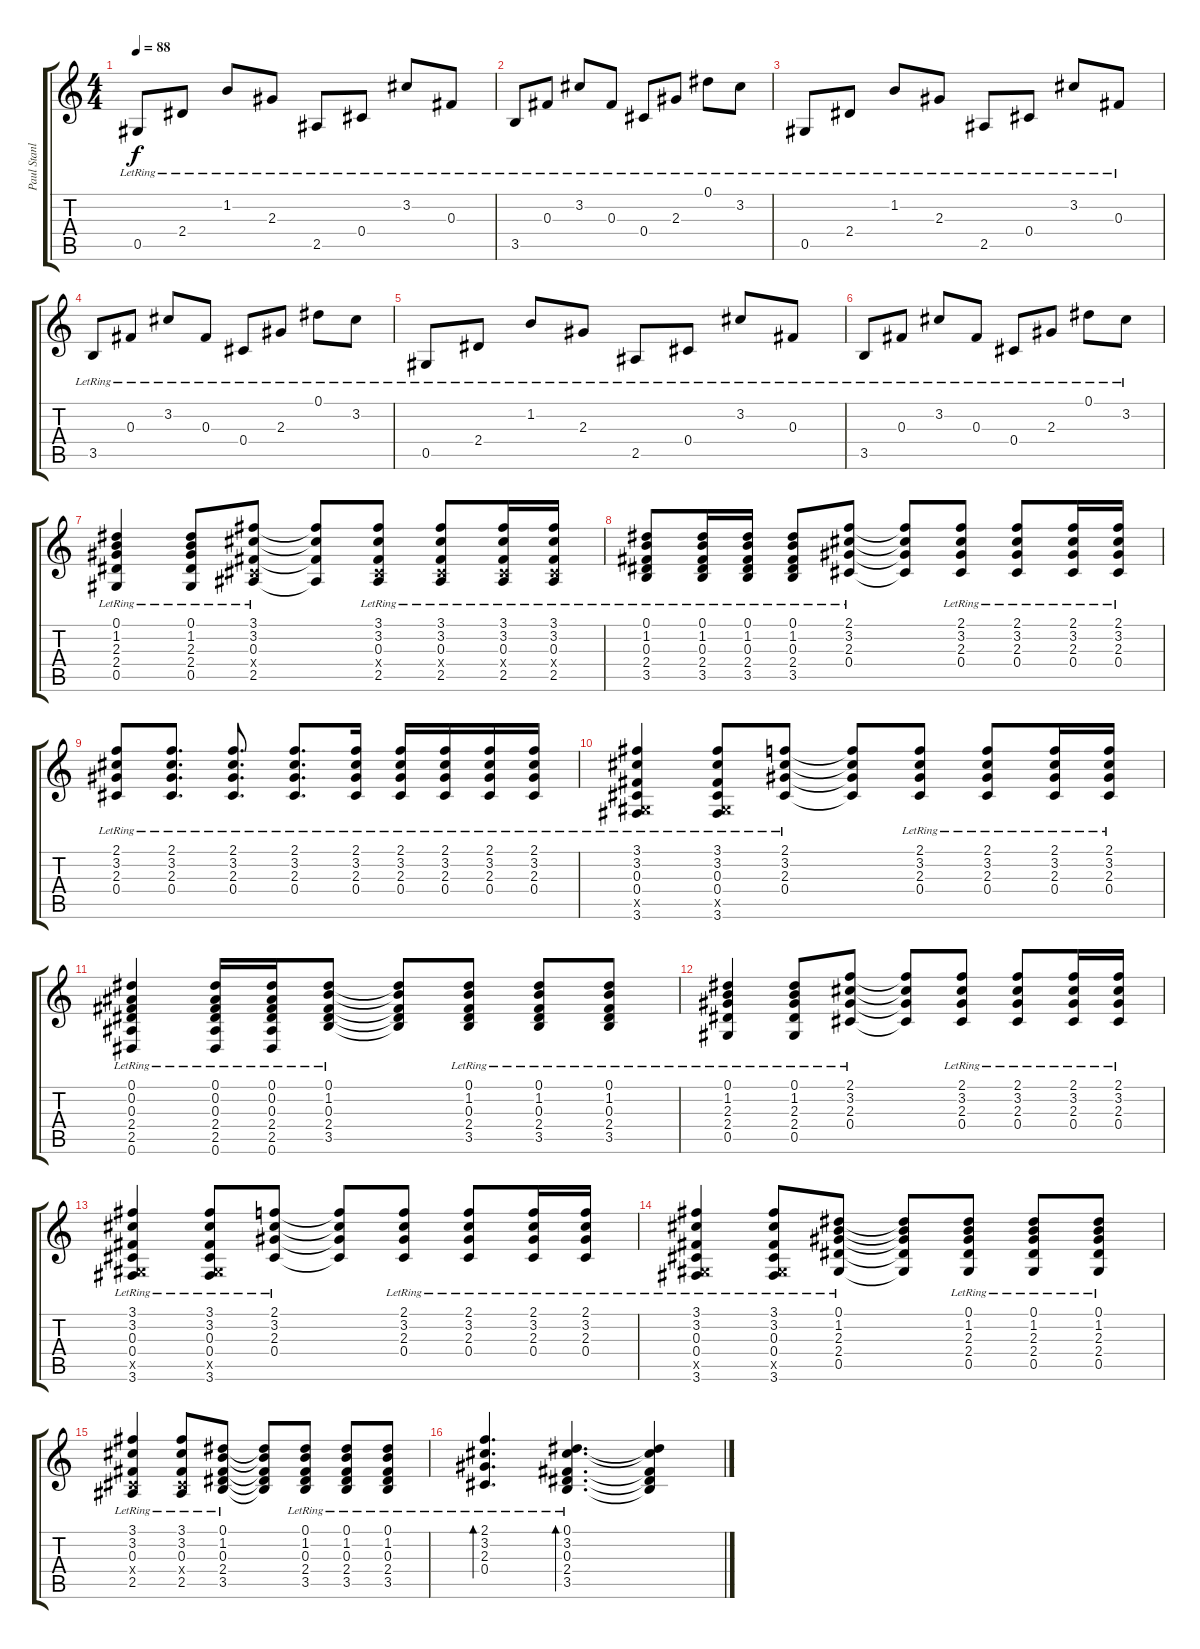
\track ("Paul Stanley (Gtr. 1)" "Paul Stanl") {instrument acousticguitarsteel}
\staff {score tabs}
\tuning (Eb4 Bb3 Gb3 Db3 Ab2 Eb2) {hide}
\ts (4 4)
\tempo 88
\clef g2
\ks c
0.5{lr}.8{dy f} 2.4{lr}.8 1.2{lr}.8 2.3{lr}.8 2.5{lr}.8 0.4{lr}.8 3.2{lr}.8 0.3{lr}.8 |
3.5{lr}.8 0.3{lr}.8 3.2{lr}.8 0.3{lr}.8 0.4{lr}.8 2.3{lr}.8 0.1{lr}.8 3.2{lr}.8 |
0.5{lr}.8 2.4{lr}.8 1.2{lr}.8 2.3{lr}.8 2.5{lr}.8 0.4{lr}.8 3.2{lr}.8 0.3{lr}.8 |
3.5{lr}.8 0.3{lr}.8 3.2{lr}.8 0.3{lr}.8 0.4{lr}.8 2.3{lr}.8 0.1{lr}.8 3.2{lr}.8 |
0.5{lr}.8 2.4{lr}.8 1.2{lr}.8 2.3{lr}.8 2.5{lr}.8 0.4{lr}.8 3.2{lr}.8 0.3{lr}.8 |
3.5{lr}.8 0.3{lr}.8 3.2{lr}.8 0.3{lr}.8 0.4{lr}.8 2.3{lr}.8 0.1{lr}.8 3.2{lr}.8 |
(0.1{lr} 1.2{lr} 2.3{lr} 2.4{lr} 0.5{lr}).4 (0.1{lr} 1.2{lr} 2.3{lr} 2.4{lr} 0.5{lr}).8 (3.1{lr} 3.2{lr} 0.3{lr} 0.4{x} 2.5{lr}).8 (3.1{t} 3.2{t} 0.3{t} 2.5{t}).8 (3.1{lr} 3.2{lr} 0.3{lr} 0.4{x} 2.5{lr}).8 (3.1{lr} 3.2{lr} 0.3{lr} 0.4{x} 2.5{lr}).8 (3.1{lr} 3.2{lr} 0.3{lr} 0.4{x} 2.5{lr}).16 (3.1{lr} 3.2{lr} 0.3{lr} 0.4{x} 2.5{lr}).16 |
(0.1{lr} 1.2{lr} 0.3{lr} 2.4{lr} 3.5{lr}).8 (0.1{lr} 1.2{lr} 0.3{lr} 2.4{lr} 3.5{lr}).16 (0.1{lr} 1.2{lr} 0.3{lr} 2.4{lr} 3.5{lr}).16 (0.1{lr} 1.2{lr} 0.3{lr} 2.4{lr} 3.5{lr}).8 (2.1{lr} 3.2{lr} 2.3{lr} 0.4{lr}).8 (2.1{t} 3.2{t} 2.3{t} 0.4{t}).8 (2.1{lr} 3.2{lr} 2.3{lr} 0.4{lr}).8 (2.1{lr} 3.2{lr} 2.3{lr} 0.4{lr}).8 (2.1{lr} 3.2{lr} 2.3{lr} 0.4{lr}).16 (2.1{lr} 3.2{lr} 2.3{lr} 0.4{lr}).16 |
(2.1{lr} 3.2{lr} 2.3{lr} 0.4{lr}).8 (2.1{lr} 3.2{lr} 2.3{lr} 0.4{lr}).8{d} (2.1{lr} 3.2{lr} 2.3{lr} 0.4{lr}).8{d} (2.1{lr} 3.2{lr} 2.3{lr} 0.4{lr}).8{d} (2.1{lr} 3.2{lr} 2.3{lr} 0.4{lr}).16 (2.1{lr} 3.2{lr} 2.3{lr} 0.4{lr}).16 (2.1{lr} 3.2{lr} 2.3{lr} 0.4{lr}).16 (2.1{lr} 3.2{lr} 2.3{lr} 0.4{lr}).16 (2.1{lr} 3.2{lr} 2.3{lr} 0.4{lr}).16 |
(3.1{lr} 3.2{lr} 0.3{lr} 0.4{lr} 0.5{x} 3.6{lr}).4 (3.1{lr} 3.2{lr} 0.3{lr} 0.4{lr} 0.5{x} 3.6{lr}).8 (2.1{lr} 3.2{lr} 2.3{lr} 0.4{lr}).8 (2.1{t} 3.2{t} 2.3{t} 0.4{t}).8 (2.1{lr} 3.2{lr} 2.3{lr} 0.4{lr}).8 (2.1{lr} 3.2{lr} 2.3{lr} 0.4{lr}).8 (2.1{lr} 3.2{lr} 2.3{lr} 0.4{lr}).16 (2.1{lr} 3.2{lr} 2.3{lr} 0.4{lr}).16 |
(0.1{lr} 0.2{lr} 0.3{lr} 2.4{lr} 2.5{lr} 0.6{lr}).4 (0.1{lr} 0.2{lr} 0.3{lr} 2.4{lr} 2.5{lr} 0.6{lr}).16 (0.1{lr} 0.2{lr} 0.3{lr} 2.4{lr} 2.5{lr} 0.6{lr}).16 (0.1{lr} 1.2{lr} 0.3{lr} 2.4{lr} 3.5{lr}).8 (0.1{t} 1.2{t} 0.3{t} 2.4{t} 3.5{t}).8 (0.1{lr} 1.2{lr} 0.3{lr} 2.4{lr} 3.5{lr}).8 (0.1{lr} 1.2{lr} 0.3{lr} 2.4{lr} 3.5{lr}).8 (0.1{lr} 1.2{lr} 0.3{lr} 2.4{lr} 3.5{lr}).8 |
(0.1{lr} 1.2{lr} 2.3{lr} 2.4{lr} 0.5{lr}).4 (0.1{lr} 1.2{lr} 2.3{lr} 2.4{lr} 0.5{lr}).8 (2.1{lr} 3.2{lr} 2.3{lr} 0.4{lr}).8 (2.1{t} 3.2{t} 2.3{t} 0.4{t}).8 (2.1{lr} 3.2{lr} 2.3{lr} 0.4{lr}).8 (2.1{lr} 3.2{lr} 2.3{lr} 0.4{lr}).8 (2.1{lr} 3.2{lr} 2.3{lr} 0.4{lr}).16 (2.1{lr} 3.2{lr} 2.3{lr} 0.4{lr}).16 |
(3.1{lr} 3.2{lr} 0.3{lr} 0.4{lr} 0.5{x} 3.6{lr}).4 (3.1{lr} 3.2{lr} 0.3{lr} 0.4{lr} 0.5{x} 3.6{lr}).8 (2.1{lr} 3.2{lr} 2.3{lr} 0.4{lr}).8 (2.1{t} 3.2{t} 2.3{t} 0.4{t}).8 (2.1{lr} 3.2{lr} 2.3{lr} 0.4{lr}).8 (2.1{lr} 3.2{lr} 2.3{lr} 0.4{lr}).8 (2.1{lr} 3.2{lr} 2.3{lr} 0.4{lr}).16 (2.1{lr} 3.2{lr} 2.3{lr} 0.4{lr}).16 |
(3.1{lr} 3.2{lr} 0.3{lr} 0.4{lr} 0.5{x} 3.6{lr}).4 (3.1{lr} 3.2{lr} 0.3{lr} 0.4{lr} 0.5{x} 3.6{lr}).8 (0.1{lr} 1.2{lr} 2.3{lr} 2.4{lr} 0.5{lr}).8 (0.1{t} 1.2{t} 2.3{t} 2.4{t} 0.5{t}).8 (0.1{lr} 1.2{lr} 2.3{lr} 2.4{lr} 0.5{lr}).8 (0.1{lr} 1.2{lr} 2.3{lr} 2.4{lr} 0.5{lr}).8 (0.1{lr} 1.2{lr} 2.3{lr} 2.4{lr} 0.5{lr}).8 |
(3.1{lr} 3.2{lr} 0.3{lr} 0.4{x} 2.5{lr}).4 (3.1{lr} 3.2{lr} 0.3{lr} 0.4{x} 2.5{lr}).8 (0.1{lr} 1.2{lr} 0.3{lr} 2.4{lr} 3.5{lr}).8 (0.1{t} 1.2{t} 0.3{t} 2.4{t} 3.5{t}).8 (0.1{lr} 1.2{lr} 0.3{lr} 2.4{lr} 3.5{lr}).8 (0.1{lr} 1.2{lr} 0.3{lr} 2.4{lr} 3.5{lr}).8 (0.1{lr} 1.2{lr} 0.3{lr} 2.4{lr} 3.5{lr}).8 |
(2.1{lr} 3.2{lr} 2.3{lr} 0.4{lr}).4{d bd 60} (0.1{lr} 3.2{lr} 0.3{lr} 2.4{lr} 3.5{lr}).4{d bd 60} (0.1{t} 3.2{t} 0.3{t} 2.4{t} 3.5{t}).4
